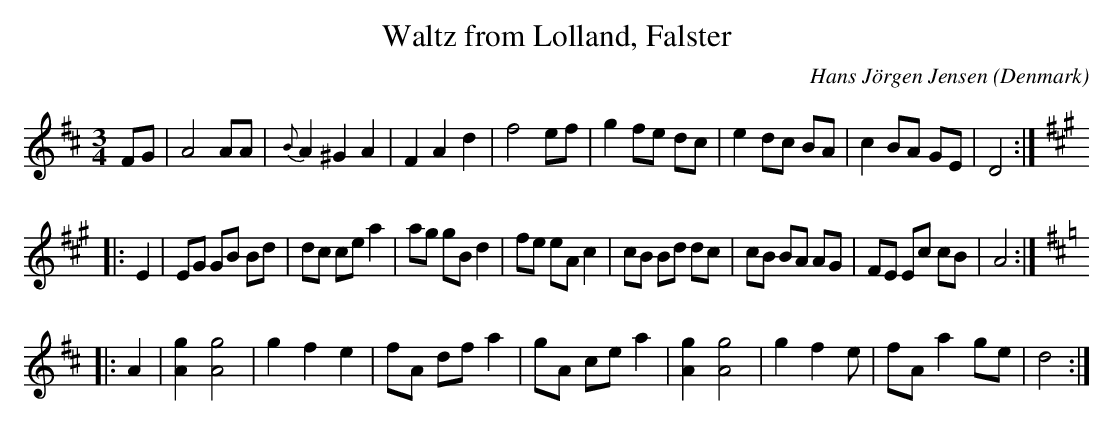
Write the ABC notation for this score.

X:1
T:Waltz from Lolland, Falster
O:Denmark
M:3/4
C:Hans J\"orgen Jensen
K:D
FG |\
A4 AA | {B}A2 ^G2 A2 | F2A2d2 | f4 ef |\
g2 fe dc | e2 dc BA | c2 BA GE | D4 :|
K:A
|: E2 |\
EG GB Bd | dc ce a2 | ag gB d2 | fe eA c2 |\
cB Bd dc | cB BA AG | FE Ec cB | A4 :|
K:D
|: A2 |\
[A2g2][A4g4] | g2f2e2 | fA df a2 | gA ce a2 | \
[A2g2][A4g4] | g2f2e | fA a2 ge | d4 :|
